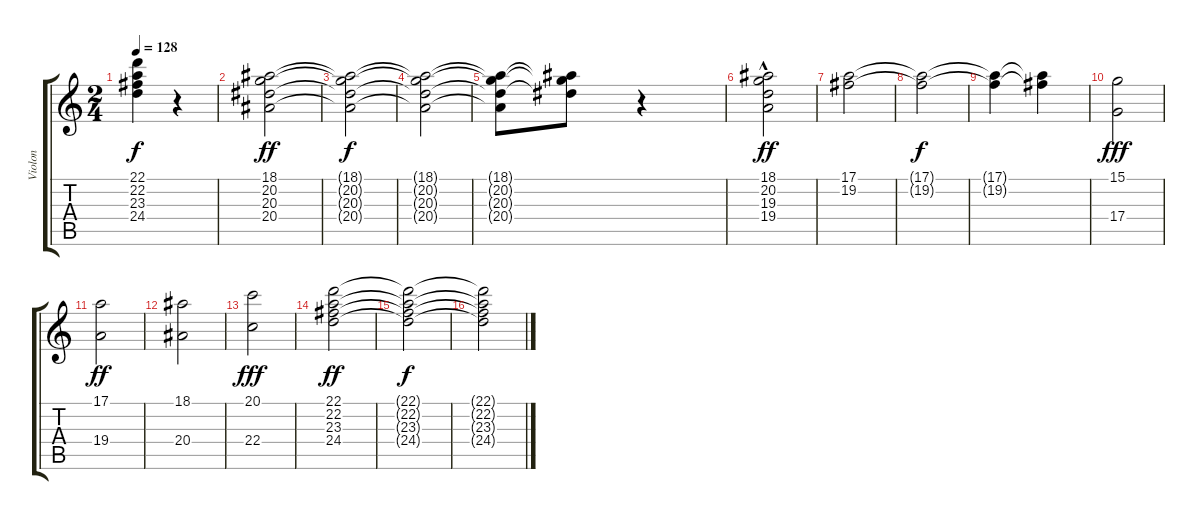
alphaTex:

\track ("Violon" "Violon") {instrument violin}
\staff {score tabs}
\tuning (E4 B3 G3 D3 A2 E2) {hide}
\ts (2 4)
\tempo 128
\clef g2
\ks c
(22.1{t} 22.2{t} 23.3{t} 24.4{t}).4{dy f} r.4 |
(18.1 20.2 20.3 20.4).2{dy ff} |
(18.1{t} 20.2{t} 20.3{t} 20.4{t}).2{dy f} |
(18.1{t} 20.2{t} 20.3{t} 20.4{t}).2 |
(18.1{t} 20.2{t} 20.3{t} 20.4{t}).8 (18.1{t} 20.2{t} 20.3{t}).8 r.4 |
(18.1 20.2{hac} 19.3 19.4).2{dy ff} |
(17.1 19.2).2 |
(17.1{t} 19.2{t}).2{dy f} |
(17.1{t} 19.2{t}).4 (17.1{t} 19.2{t}).4 |
(15.1 17.4).2{dy fff} |
(17.1 19.4).2{dy ff} |
(18.1 20.4).2 |
(20.1 22.4).2{dy fff} |
(22.1 22.2 23.3 24.4).2{dy ff volume 7} |
(22.1{t} 22.2{t} 23.3{t} 24.4{t}).2{dy f} |
(22.1{t} 22.2{t} 23.3{t} 24.4{t}).2
